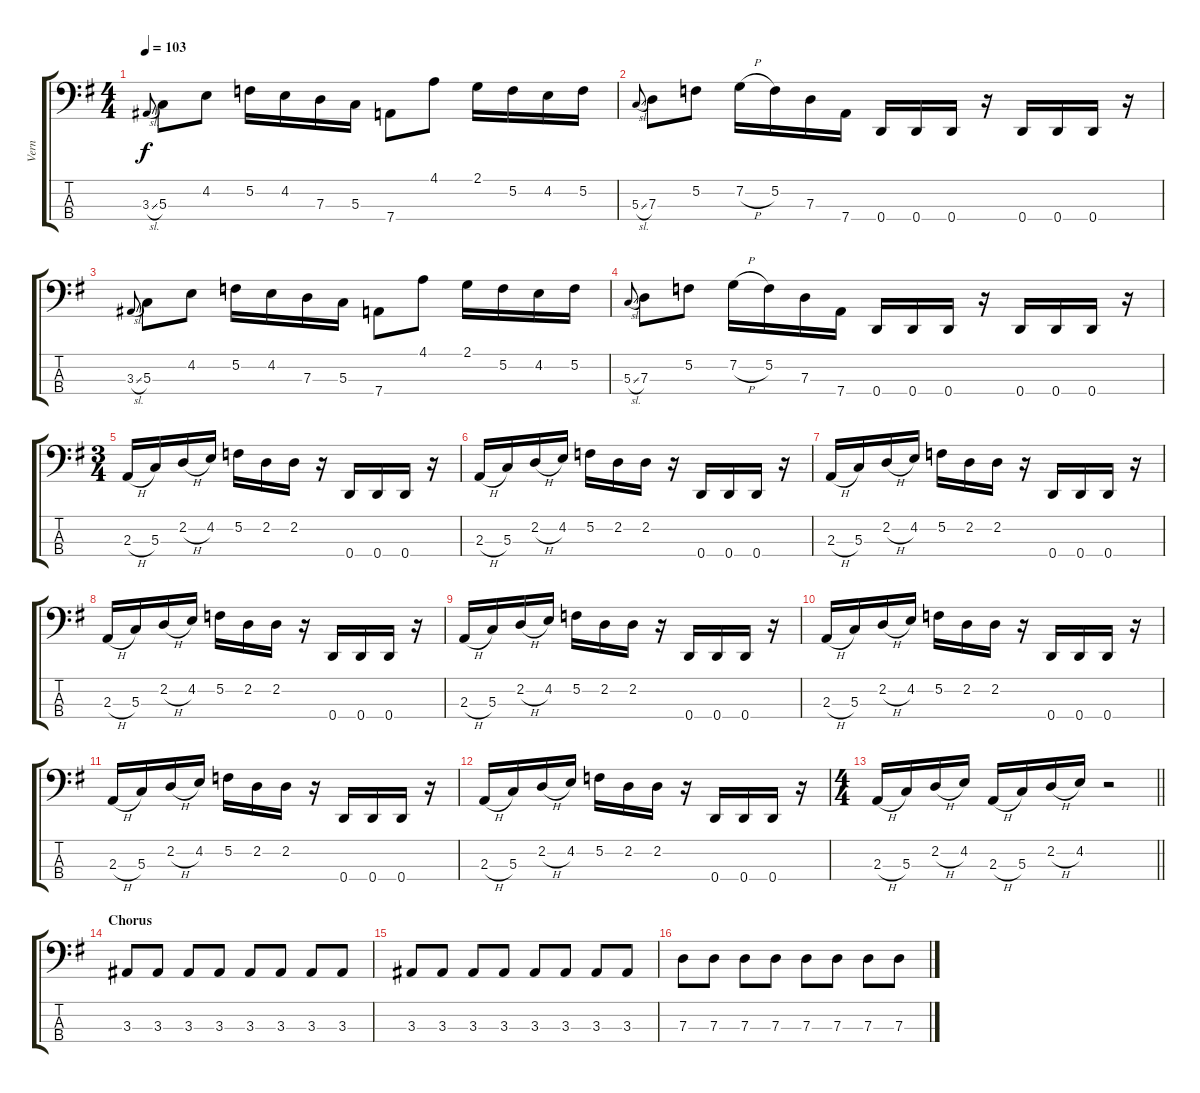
\track ("Vern" "Vern") {instrument electricbassfinger}
\staff {score tabs}
\tuning (F2 C2 G1 D1) {hide}
\ts (4 4)
\tempo 103
\clef f4
\ks g
3.3{sl}.8{gr onbeat dy f} 5.3.8 4.2.8 5.2.16 4.2.16 7.3.16 5.3.16 7.4.8 4.1.8 2.1.16 5.2.16 4.2.16 5.2.16 |
5.3{sl}.8{gr onbeat} 7.3.8 5.2.8 7.2{h}.16 5.2.16 7.3.16 7.4.16 0.4.16 0.4.16 0.4.16 r.16 0.4.16 0.4.16 0.4.16 r.16 |
3.3{sl}.8{gr onbeat} 5.3.8 4.2.8 5.2.16 4.2.16 7.3.16 5.3.16 7.4.8 4.1.8 2.1.16 5.2.16 4.2.16 5.2.16 |
5.3{sl}.8{gr onbeat} 7.3.8 5.2.8 7.2{h}.16 5.2.16 7.3.16 7.4.16 0.4.16 0.4.16 0.4.16 r.16 0.4.16 0.4.16 0.4.16 r.16 |
\ts (3 4)
2.3{h}.16 5.3.16 2.2{h}.16 4.2.16 5.2.16 2.2.16 2.2.16 r.16 0.4.16 0.4.16 0.4.16 r.16 |
2.3{h}.16 5.3.16 2.2{h}.16 4.2.16 5.2.16 2.2.16 2.2.16 r.16 0.4.16 0.4.16 0.4.16 r.16 |
2.3{h}.16 5.3.16 2.2{h}.16 4.2.16 5.2.16 2.2.16 2.2.16 r.16 0.4.16 0.4.16 0.4.16 r.16 |
2.3{h}.16 5.3.16 2.2{h}.16 4.2.16 5.2.16 2.2.16 2.2.16 r.16 0.4.16 0.4.16 0.4.16 r.16 |
2.3{h}.16 5.3.16 2.2{h}.16 4.2.16 5.2.16 2.2.16 2.2.16 r.16 0.4.16 0.4.16 0.4.16 r.16 |
2.3{h}.16 5.3.16 2.2{h}.16 4.2.16 5.2.16 2.2.16 2.2.16 r.16 0.4.16 0.4.16 0.4.16 r.16 |
2.3{h}.16 5.3.16 2.2{h}.16 4.2.16 5.2.16 2.2.16 2.2.16 r.16 0.4.16 0.4.16 0.4.16 r.16 |
2.3{h}.16 5.3.16 2.2{h}.16 4.2.16 5.2.16 2.2.16 2.2.16 r.16 0.4.16 0.4.16 0.4.16 r.16 |
\ts (4 4)
\barLineRight lightlight
2.3{h}.16 5.3.16 2.2{h}.16 4.2.16 2.3{h}.16 5.3.16 2.2{h}.16 4.2.16 r.2 |
\section ("" "Chorus")
3.3.8 3.3.8 3.3.8 3.3.8 3.3.8 3.3.8 3.3.8 3.3.8 |
3.3.8 3.3.8 3.3.8 3.3.8 3.3.8 3.3.8 3.3.8 3.3.8 |
7.3.8 7.3.8 7.3.8 7.3.8 7.3.8 7.3.8 7.3.8 7.3.8
